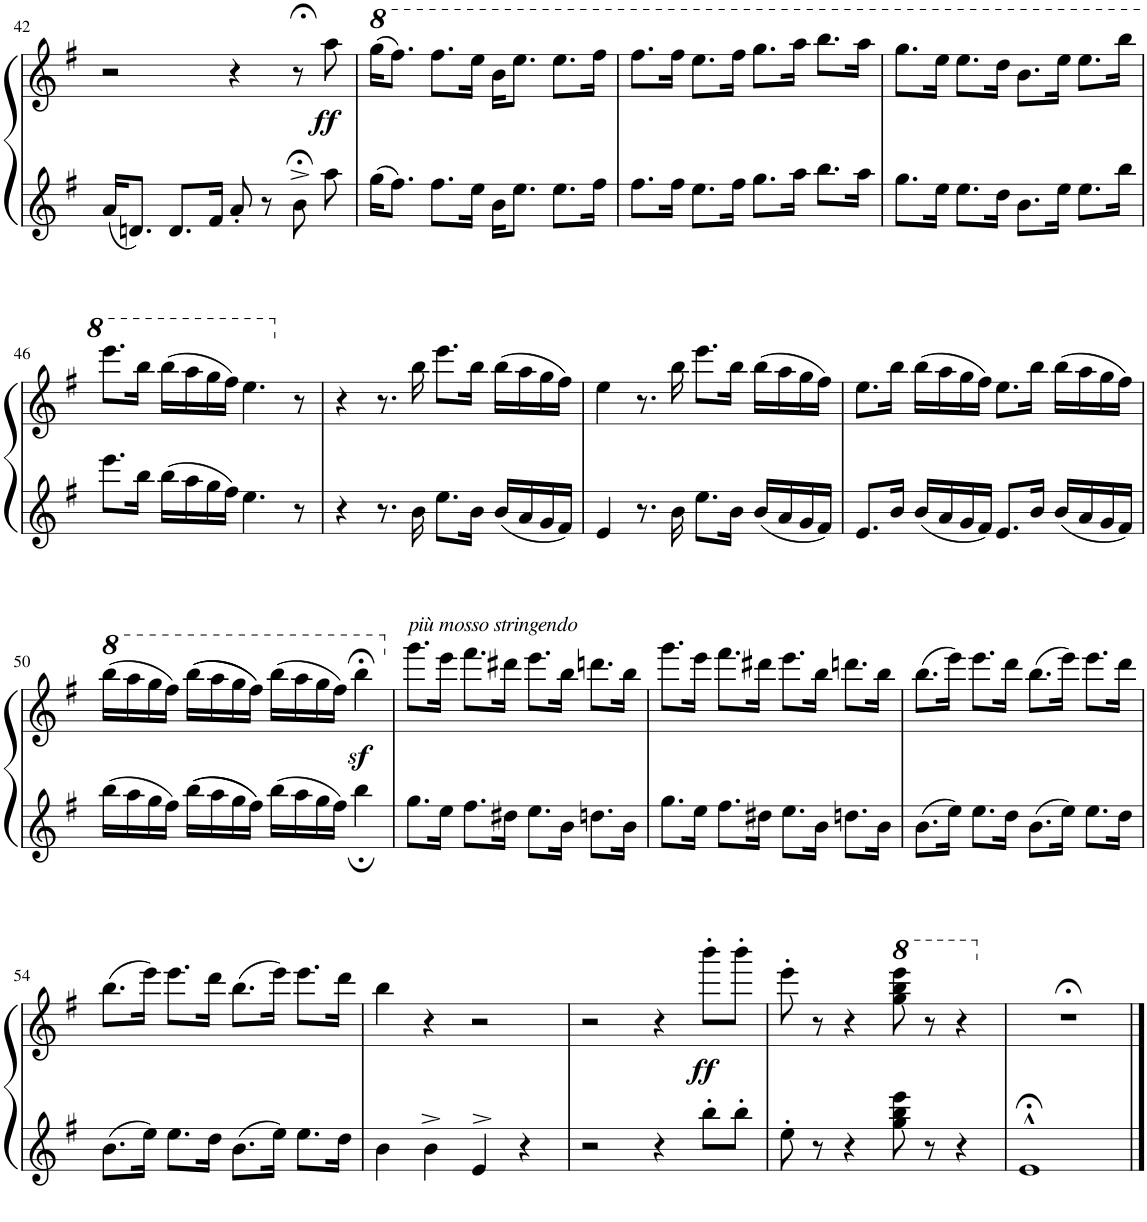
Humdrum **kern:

**kern	**kern	**dynam
*part1	*part1	*part1
*staff2	*staff1	*staff1/2
*I"Piano	*	*
*I'Pno	*	*
*clefG2	*clefG2	*
*k[f#]	*k[f#]	*
*M4/4	*M4/4	*
=41	=41	=41
8.gg\L	8.ggg\L	.
16ee\Jk	16eee\Jk	.
8.ff#\L	8.fff#\L	.
16dd#X\Jk	16ddd#X\Jk	.
8.ee\L	8.eee\L	.
16b\Jk	16bb\Jk	.
8.ddn;<\L	8.fffn;<\	.
16b\Jk	16r	.
!!LO:PB:g=z
=42	=42	=42
16a/KL	2r	.
8.dn/J	.	.
8.d/L	.	.
16f#/Jk	.	.
8a'/	4r	.
8r	.	.
8b;<^\	8r;<	.
!	!	!LO:DY:b
8aa\	8aa\	ff
=43	=43	=43
*	*8va	*
16gg\KL	(16ggg\KL	.
8.ff#\J	8.fff#\J)	.
8.ff#\L	8.fff#\L	.
16ee\Jk	16eee\Jk	.
16b\KL	16bb\KL	.
8.ee\J	8.eee\J	.
8.ee\L	8.eee\L	.
16ff#\Jk	16fff#\Jk	.
=44	=44	=44
8.ff#\L	8.fff#\L	.
16ff#\Jk	16fff#\Jk	.
8.ee\L	8.eee\L	.
16ff#\Jk	16fff#\Jk	.
8.gg\L	8.ggg\L	.
16aa\Jk	16aaa\Jk	.
8.bb\L	8.bbb\L	.
16aa\Jk	16aaa\Jk	.
=45	=45	=45
8.gg\L	8.ggg\L	.
16ee\Jk	16eee\Jk	.
8.ee\L	8.eee\L	.
16dd\Jk	16ddd\Jk	.
8.b\L	8.bb\L	.
16ee\Jk	16eee\Jk	.
8.ee\L	8.eee\L	.
16bb\Jk	16bbb\Jk	.
!!LO:LB:g=z
=46	=46	=46
8.eee\L	8.eeee\L	.
16bb\Jk	16bbb\Jk	.
16bb\LL	(16bbb\LL	.
16aa\	16aaa\	.
16gg\	16ggg\	.
16ff#\JJ	16fff#\JJ)	.
4.ee\	4.eee\	.
*	*X8va	*
8r	8r	.
=47	=47	=47
4r	4r	.
8.r	8.r	.
16b\	16bb\	.
8.ee\L	8.eee\L	.
16b\Jk	16bb\Jk	.
16b/LL	(16bb\LL	.
16a/	16aa\	.
16g/	16gg\	.
16f#/JJ	16ff#\JJ)	.
=48	=48	=48
4e/	4ee\	.
8.r	8.r	.
16b\	16bb\	.
8.ee\L	8.eee\L	.
16b\Jk	16bb\Jk	.
16b/LL	(16bb\LL	.
16a/	16aa\	.
16g/	16gg\	.
16f#/JJ	16ff#\JJ)	.
=49	=49	=49
8.e/L	8.ee\L	.
16b/Jk	16bb\Jk	.
16b/LL	(16bb\LL	.
16a/	16aa\	.
16g/	16gg\	.
16f#/JJ	16ff#\JJ)	.
8.e/L	8.ee\L	.
16b/Jk	16bb\Jk	.
16b/LL	(16bb\LL	.
16a/	16aa\	.
16g/	16gg\	.
16f#/JJ	16ff#\JJ)	.
!!LO:LB:g=z
=50	=50	=50
*	*8va	*
16bb\LL	(16bbb\LL	.
16aa\	16aaa\	.
16gg\	16ggg\	.
16ff#\JJ	16fff#\JJ)	.
16bb\LL	((16bbb\LL	.
16aa\	16aaa\	.
16gg\	16ggg\	.
16ff#\JJ	16fff#\JJ))	.
16bb\LL	(16bbb\LL	.
16aa\	16aaa\	.
16gg\	16ggg\	.
16ff#\JJ	16fff#\JJ)	.
4bb;\	4bbbz<;<\	.
=51	=51	=51
*	*X8va	*
!	!LO:TX:a:i:t=più mosso stringendo	!
8.gg\L	8.ggg\L	.
16ee\Jk	16eee\Jk	.
8.ff#\L	8.fff#\L	.
16dd#X\Jk	16ddd#X\Jk	.
8.ee\L	8.eee\L	.
16b\Jk	16bb\Jk	.
8.ddn\L	8.dddn\L	.
16b\Jk	16bb\Jk	.
=52	=52	=52
8.gg\L	8.ggg\L	.
16ee\Jk	16eee\Jk	.
8.ff#\L	8.fff#\L	.
16dd#X\Jk	16ddd#X\Jk	.
8.ee\L	8.eee\L	.
16b\Jk	16bb\Jk	.
8.ddn\L	8.dddn\L	.
16b\Jk	16bb\Jk	.
=53	=53	=53
8.b\L	(8.bb\L	.
16ee\Jk	16eee\Jk)	.
8.ee\L	8.eee\L	.
16dd\Jk	16ddd\Jk	.
8.b\L	(8.bb\L	.
16ee\Jk	16eee\Jk)	.
8.ee\L	8.eee\L	.
16dd\Jk	16ddd\Jk	.
!!LO:LB:g=z
=54	=54	=54
8.b\L	(8.bb\L	.
16ee\Jk	16eee\Jk)	.
8.ee\L	8.eee\L	.
16dd\Jk	16ddd\Jk	.
8.b\L	(8.bb\L	.
16ee\Jk	16eee\Jk)	.
8.ee\L	8.eee\L	.
16dd\Jk	16ddd\Jk	.
=55	=55	=55
4b\	4bb\	.
4b^\	4r	.
4e^>/	2r	.
4r	.	.
=56	=56	=56
2r	2r	.
4r	4r	.
!	!	!LO:DY:b
8bb'\L	8bbb'\L	ff
8bb'\J	8bbb'\J	.
=57	=57	=57
8ee'\	8eee'\	.
8r	8r	.
4r	4r	.
*	*8va	*
8gg\ 8bb\ 8eee\	8ggg\ 8bbb\ 8eeee\	.
8r	8r	.
4r	4r	.
*	*X8va	*
=	=	=
*-	*-	*-
